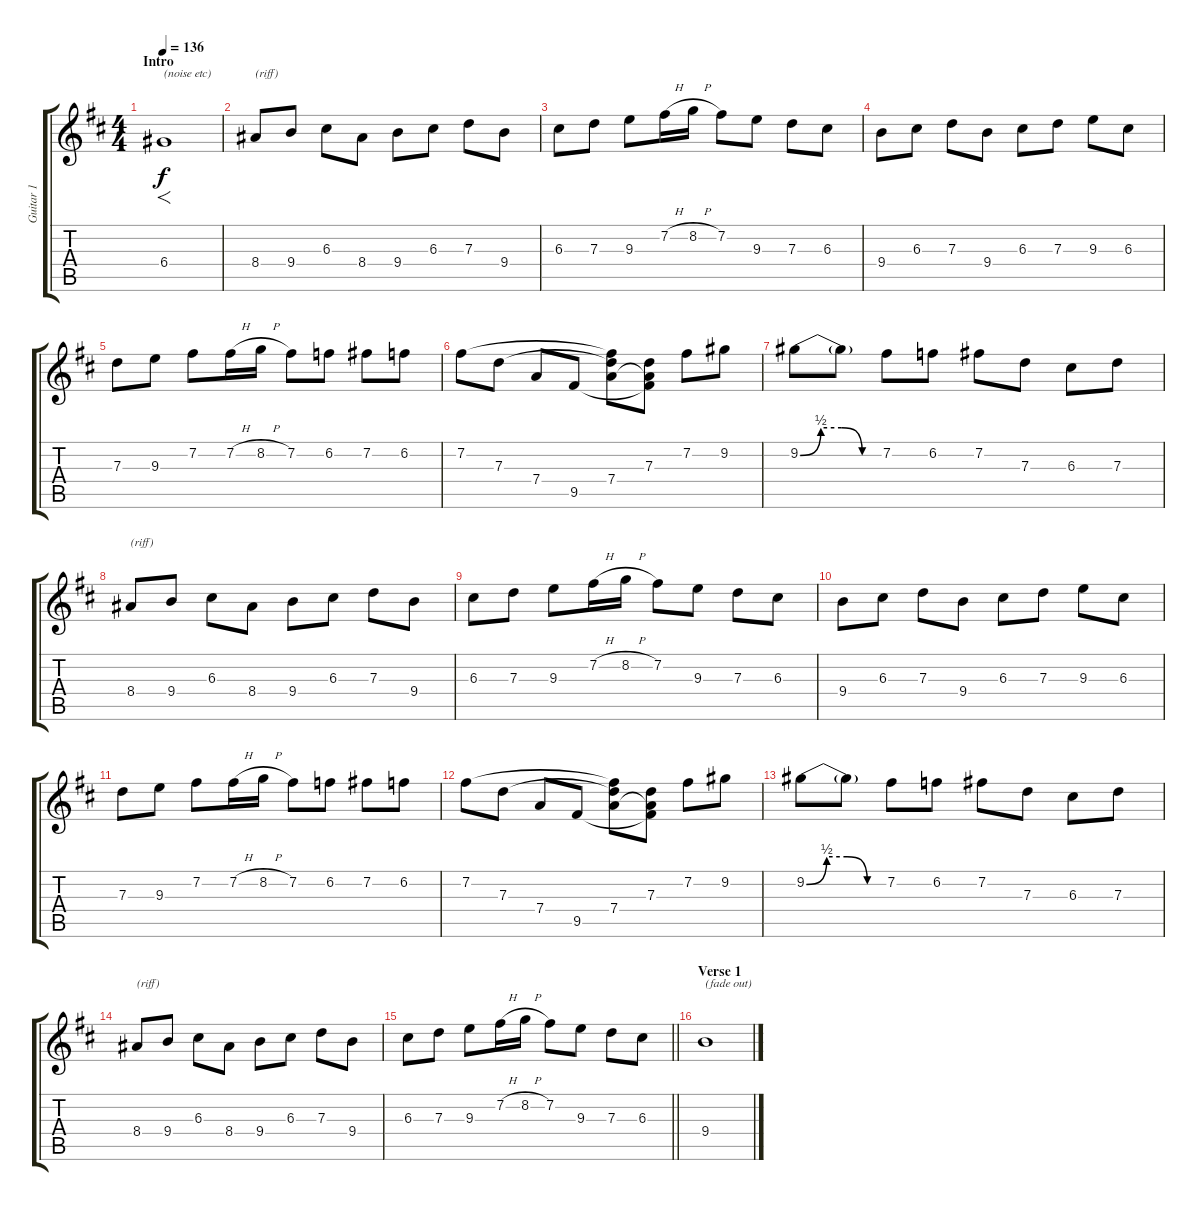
\track ("Guitar 1" "Guitar 1") {instrument distortionguitar}
\staff {score tabs}
\tuning (E4 B3 G3 D3 A2 E2) {hide}
\ts (4 4)
\section ("" "Intro")
\tempo 136
\clef g2
\ks d
6.4.1{f txt "(noise etc)" dy f instrument distortionguitar} |
8.4.8{txt "(riff)"} 9.4.8 6.3.8 8.4.8 9.4.8 6.3.8 7.3.8 9.4.8 |
6.3.8 7.3.8 9.3.8 7.2{h}.16 8.2{h}.16 7.2.8 9.3.8 7.3.8 6.3.8 |
9.4.8 6.3.8 7.3.8 9.4.8 6.3.8 7.3.8 9.3.8 6.3.8 |
7.3.8 9.3.8 7.2.8 7.2{h}.16 8.2{h}.16 7.2.8 6.2.8 7.2.8 6.2.8 |
7.2.8 7.3.8 7.4.8 9.5.8 (7.2{t} 7.3{t} 7.4).8 (7.3 7.4{t} 9.5{t}).8 7.2.8 9.2.8 |
9.2{be (custom 0 0 15 2 30 2 45 0 60 0)}.8 9.2{t}.8 7.2.8 6.2.8 7.2.8 7.3.8 6.3.8 7.3.8 |
8.4.8{txt "(riff)"} 9.4.8 6.3.8 8.4.8 9.4.8 6.3.8 7.3.8 9.4.8 |
6.3.8 7.3.8 9.3.8 7.2{h}.16 8.2{h}.16 7.2.8 9.3.8 7.3.8 6.3.8 |
9.4.8 6.3.8 7.3.8 9.4.8 6.3.8 7.3.8 9.3.8 6.3.8 |
7.3.8 9.3.8 7.2.8 7.2{h}.16 8.2{h}.16 7.2.8 6.2.8 7.2.8 6.2.8 |
7.2.8 7.3.8 7.4.8 9.5.8 (7.2{t} 7.3{t} 7.4).8 (7.3 7.4{t} 9.5{t}).8 7.2.8 9.2.8 |
9.2{be (custom 0 0 15 2 30 2 45 0 60 0)}.8 9.2{t}.8 7.2.8 6.2.8 7.2.8 7.3.8 6.3.8 7.3.8 |
8.4.8{txt "(riff)"} 9.4.8 6.3.8 8.4.8 9.4.8 6.3.8 7.3.8 9.4.8 |
\barLineRight lightlight
6.3.8 7.3.8 9.3.8 7.2{h}.16 8.2{h}.16 7.2.8 9.3.8 7.3.8 6.3.8 |
\section ("" "Verse 1")
9.4.1{txt "(fade out)" volume 0}
